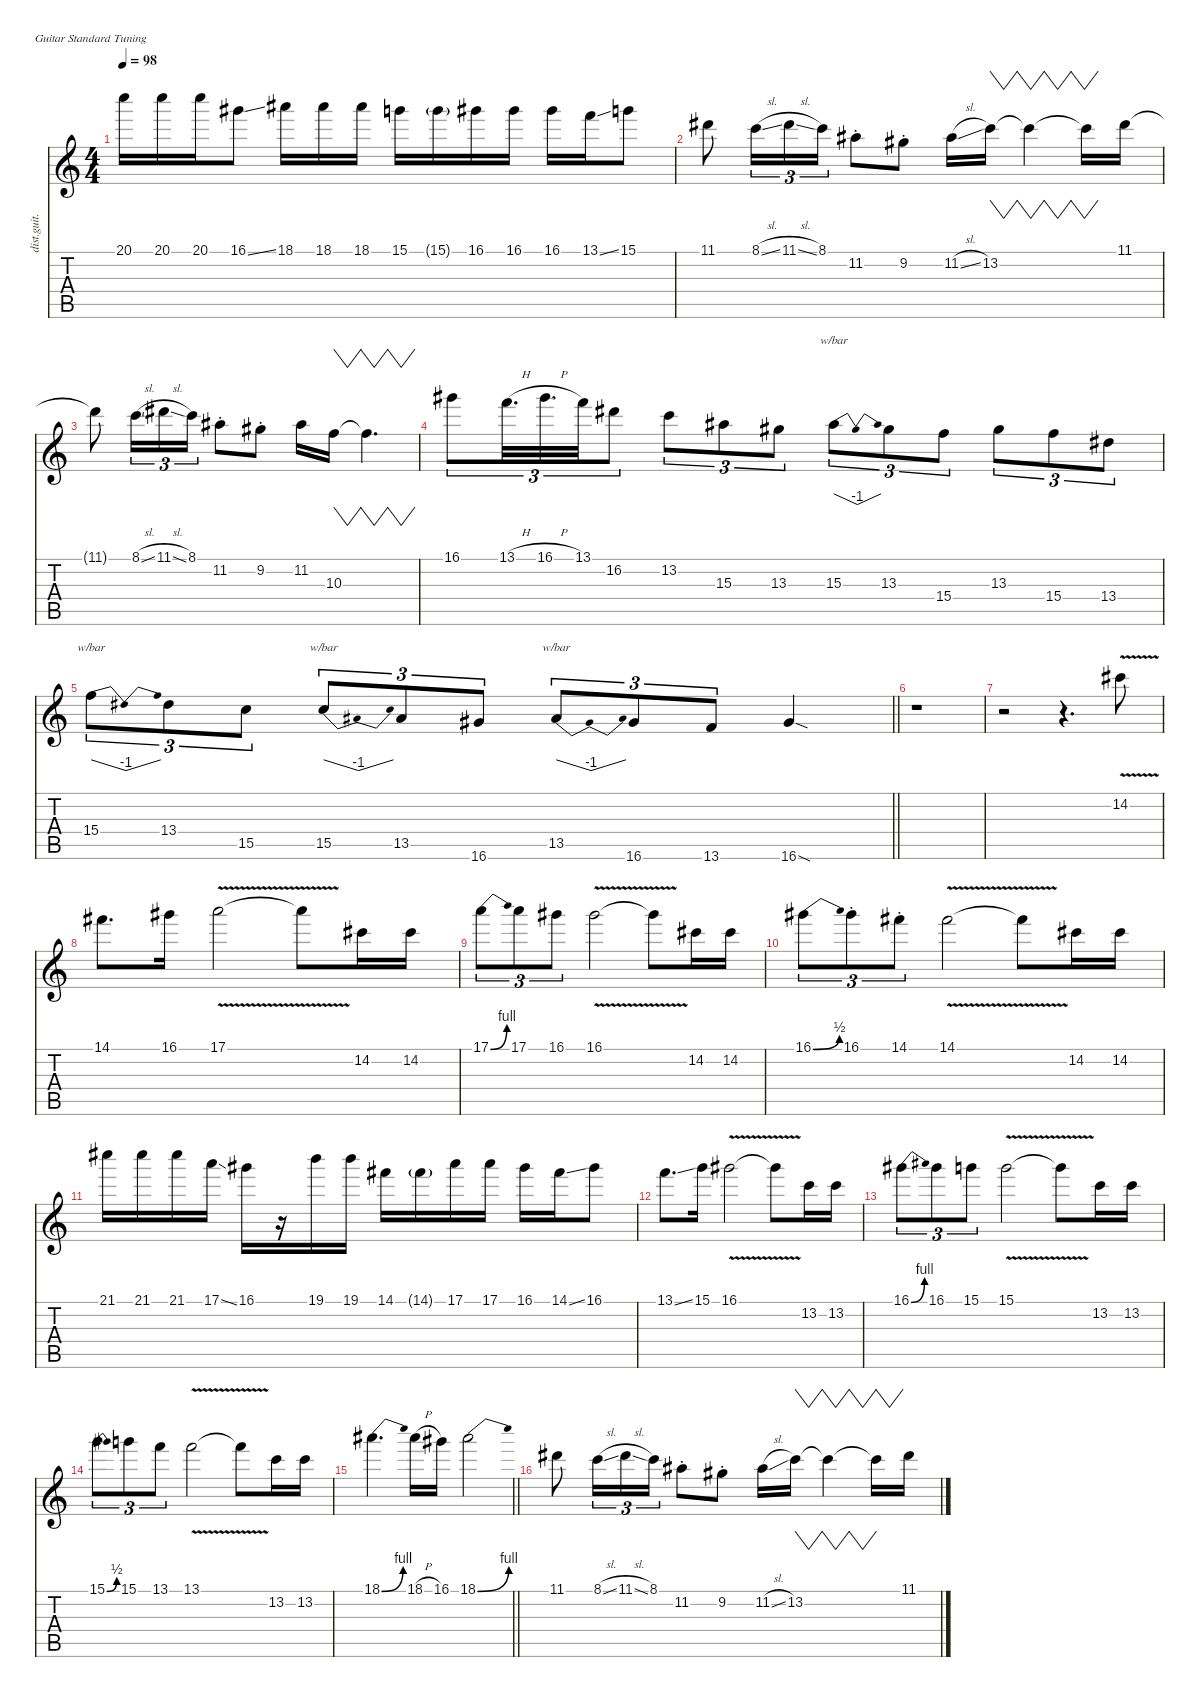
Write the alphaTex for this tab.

\defaultSystemsLayout 4
\hideDynamics
\bracketExtendMode nobrackets
\otherSystemsTrackNameOrientation horizontal
\track ("Gtr1" "dist.guit.") {instrument distortionguitar}
\staff {score tabs}
\tuning (E4 B3 G3 D3 A2 E2)
\ts (4 4)
\tempo 98
\clef g2
\ks c
20.1.16{dy f beam Down} 20.1.16{beam Down} 20.1.16{beam Down} 16.1{ss acc #}.8{beam Down} 18.1{acc #}.16{beam Down} 18.1{acc #}.16{beam Down} 18.1{acc #}.16{beam Down} 15.1.16{beam Down} 15.1{g}.16{beam Down} 16.1{acc #}.16{beam Down} 16.1{acc #}.16{beam Down} 16.1{acc #}.16{beam Down} 13.1{ss}.16{beam Down} 15.1.8{beam Down} |
11.1{acc #}.8{beam Down} 8.1{sl}.16{tu (3 2) beam Down} 11.1{sl acc #}.16{tu (3 2) beam Down} 8.1.16{tu (3 2) beam Down} 11.2{st acc #}.8{beam Down} 9.2{st acc #}.8{beam Down} 11.2{sl acc #}.16{beam Down} 13.2.16{vw beam Down} 13.2{t}.4{vw beam Down} 13.2{t}.16{vw beam Down} 11.1{acc #}.16{beam Down} |
11.1{t acc #}.8{beam Down} 8.1{sl}.16{tu (3 2) beam Down} 11.1{sl acc #}.16{tu (3 2) beam Down} 8.1.16{tu (3 2) beam Down} 11.2{st acc #}.8{beam Down} 9.2{st acc #}.8{beam Down} 11.2{acc #}.16{beam Down} 10.3.16{vw beam Down} 10.3{t}.4{vw d beam Down} |
16.1{acc #}.8{tu (3 2) beam Down} 13.1{h}.32{d tu (3 2) beam Down} 16.1{h acc #}.32{d tu (3 2) beam Down} 13.1.32{tu (3 2) beam Down} 16.2{acc #}.8{tu (3 2) beam Down} 13.2.8{tu (3 2) beam Down} 15.3{acc #}.8{tu (3 2) beam Down} 13.3{acc #}.8{tu (3 2) beam Down} 15.3{acc #}.8{tu (3 2) tbe (dip default 0 0 30 -4 60 0) beam Down} 13.3{acc #}.8{tu (3 2) beam Down} 15.4.8{tu (3 2) beam Down} 13.3{acc #}.8{tu (3 2) beam Down} 15.4.8{tu (3 2) beam Down} 13.4{acc #}.8{tu (3 2) beam Down} |
\barLineRight lightlight
15.4.8{tu (3 2) tbe (dip default 0 0 30 -4 60 0) beam Down} 13.4{acc #}.8{tu (3 2) beam Down} 15.5.8{tu (3 2) beam Down} 15.5.8{tu (3 2) tbe (dip default 0 0 30 -4 60 0) beam Up} 13.5{acc #}.8{tu (3 2) beam Up} 16.6{acc #}.8{tu (3 2) beam Up} 13.5{acc #}.8{tu (3 2) tbe (dip default 0 0 30 -4 60 0) beam Up} 16.6{acc #}.8{tu (3 2) beam Up} 13.6.8{tu (3 2) beam Up} 16.6{sod acc #}.4{beam Up} |
r.1{beam Down} |
r.2{beam Down} r.4{d beam Down} 14.2{v acc #}.8{beam Down} |
14.1{acc #}.8{d beam Down} 16.1{acc #}.16{beam Down} 17.1{v}.2{beam Down} 17.1{v t}.8{beam Down} 14.2{acc #}.16{beam Down} 14.2{acc #}.16{beam Down} |
17.1{be (bend 0 0 30 4)}.8{tu (3 2) beam Down} 17.1.8{tu (3 2) beam Down} 16.1{acc #}.8{tu (3 2) beam Down} 16.1{v acc #}.2{beam Down} 16.1{v t acc #}.8{beam Down} 14.2{acc #}.16{beam Down} 14.2{acc #}.16{beam Down} |
16.1{be (bend 0 0 30 2) acc #}.8{tu (3 2) beam Down} 16.1{st acc #}.8{tu (3 2) beam Down} 14.1{st acc #}.8{tu (3 2) beam Down} 14.1{v acc #}.2{beam Down} 14.1{v t acc #}.8{beam Down} 14.2{acc #}.16{beam Down} 14.2{acc #}.16{beam Down} |
21.1{acc #}.16{beam Down} 21.1{acc #}.16{beam Down} 21.1{acc #}.16{beam Down} 17.1{ss}.16{beam Down} 16.1{acc #}.16{beam Down} r.16{beam Down} 19.1.16{beam Down} 19.1.16{beam Down} 14.1{acc #}.16{beam Down} 14.1{g acc #}.16{beam Down} 17.1.16{beam Down} 17.1.16{beam Down} 16.1{acc #}.16{beam Down} 14.1{ss acc #}.16{beam Down} 16.1{acc #}.8{beam Down} |
13.1{ss}.8{d beam Down} 15.1.16{beam Down} 16.1{v acc #}.2{beam Down} 16.1{v t acc #}.8{beam Down} 13.2.16{beam Down} 13.2.16{beam Down} |
16.1{be (bend 0 0 30 4) acc #}.8{tu (3 2) beam Down} 16.1{acc #}.8{tu (3 2) beam Down} 15.1.8{tu (3 2) beam Down} 15.1{v}.2{beam Down} 15.1{v t}.8{beam Down} 13.2.16{beam Down} 13.2.16{beam Down} |
15.1{be (bend 0 0 30 2)}.8{tu (3 2) beam Down} 15.1.8{tu (3 2) beam Down} 13.1.8{tu (3 2) beam Down} 13.1{v}.2{beam Down} 13.1{v t}.8{beam Down} 13.2.16{beam Down} 13.2.16{beam Down} |
\barLineRight lightlight
18.1{be (bend 0 0 15 4) acc #}.4{d beam Down} 18.1{h acc #}.16{beam Down} 16.1{acc #}.16{beam Down} 18.1{be (bend 0 0 15 4) acc #}.2{beam Down} |
11.1{acc #}.8{beam Down} 8.1{sl}.16{tu (3 2) beam Down} 11.1{sl acc #}.16{tu (3 2) beam Down} 8.1.16{tu (3 2) beam Down} 11.2{st acc #}.8{beam Down} 9.2{st acc #}.8{beam Down} 11.2{sl acc #}.16{beam Down} 13.2.16{vw beam Down} 13.2{t}.4{vw beam Down} 13.2{t}.16{vw beam Down} 11.1{acc #}.16{beam Down}
